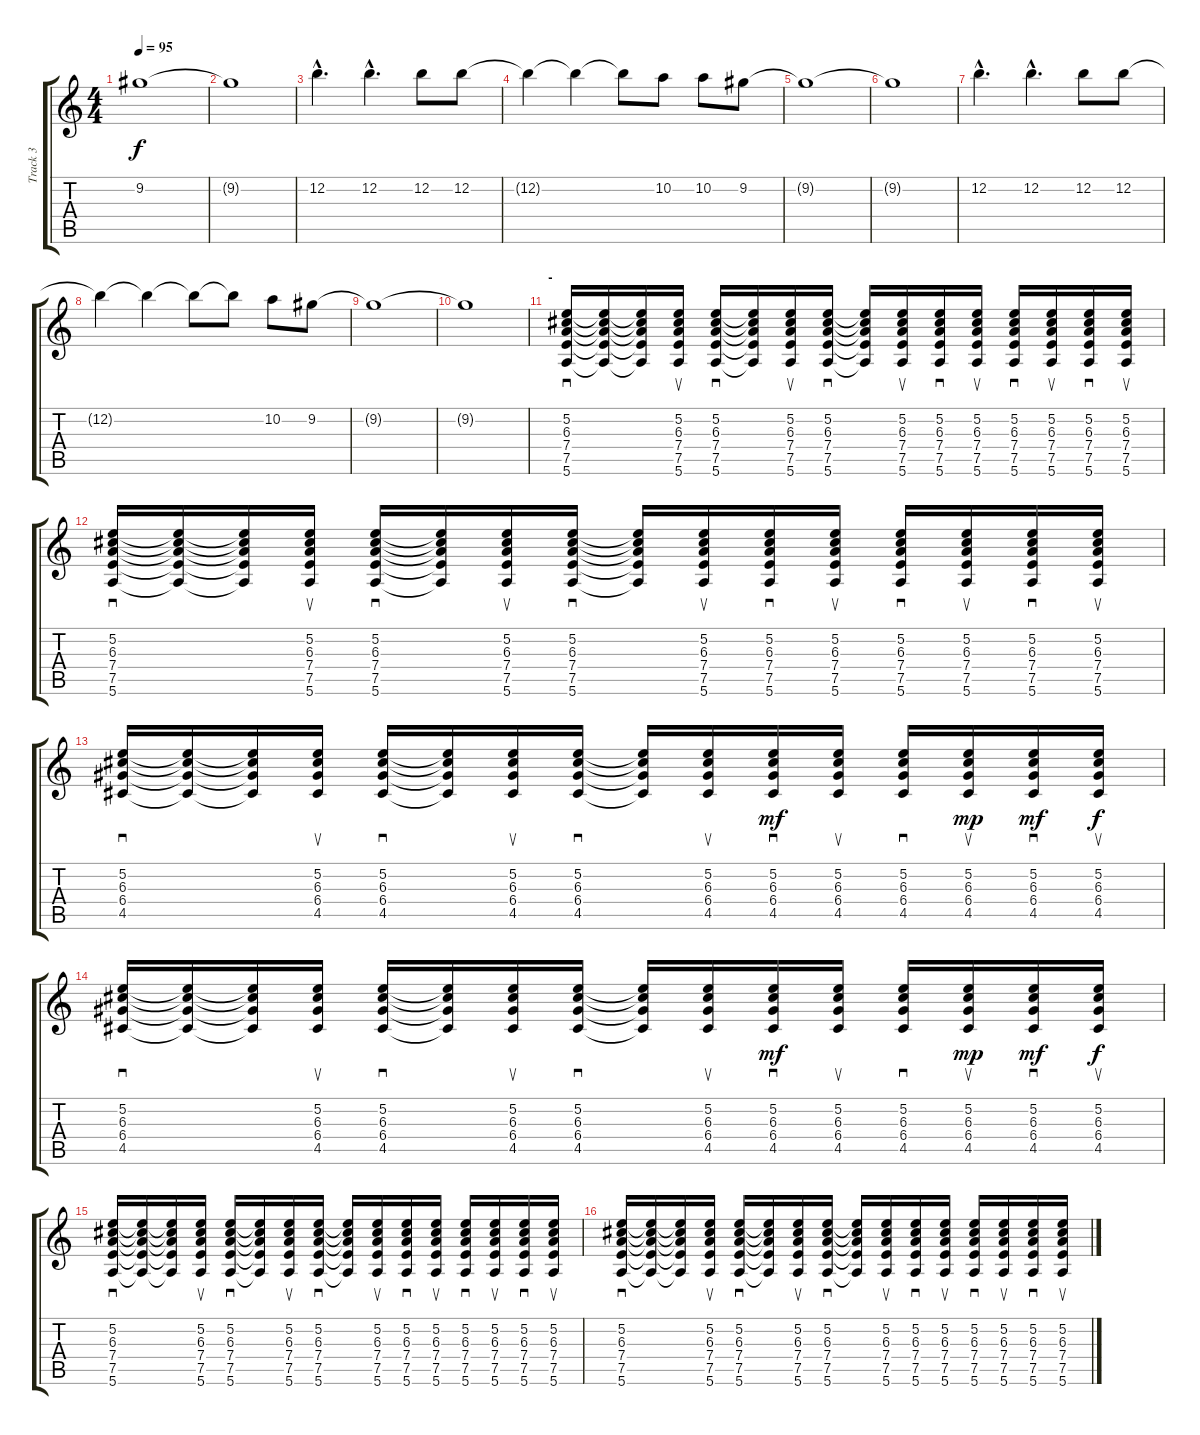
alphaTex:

\track ("Track 3" "Track 3") {instrument electricguitarjazz}
\staff {score tabs}
\tuning (E4 B3 G3 D3 A2 E2) {hide}
\ts (4 4)
\tempo 95
\clef g2
\ks c
9.2{t}.1{dy f} |
9.2{t}.1 |
12.2{hac}.4{d} 12.2{hac}.4{d} 12.2.8 12.2.8 |
12.2{t}.4 12.2{t}.4 12.2{t}.8 10.2.8 10.2.8 9.2.8 |
9.2{t}.1 |
9.2{t}.1 |
12.2{hac}.4{d} 12.2{hac}.4{d} 12.2.8 12.2.8 |
12.2{t}.4 12.2{t}.4 12.2{t}.8 12.2{t}.8 10.2.8 9.2.8 |
9.2{t}.1 |
9.2{t}.1 |
\section ("" "-")
(5.2 6.3 7.4 7.5 5.6).16{sd instrument acousticguitarsteel} (5.2{t} 6.3{t} 7.4{t} 7.5{t} 5.6{t}).16 (5.2{t} 6.3{t} 7.4{t} 7.5{t} 5.6{t}).16 (5.2 6.3 7.4 7.5 5.6).16{su} (5.2 6.3 7.4 7.5 5.6).16{sd} (5.2{t} 6.3{t} 7.4{t} 7.5{t} 5.6{t}).16 (5.2 6.3 7.4 7.5 5.6).16{su} (5.2 6.3 7.4 7.5 5.6).16{sd} (5.2{t} 6.3{t} 7.4{t} 7.5{t} 5.6{t}).16 (5.2 6.3 7.4 7.5 5.6).16{su} (5.2 6.3 7.4 7.5 5.6).16{sd} (5.2 6.3 7.4 7.5 5.6).16{su} (5.2 6.3 7.4 7.5 5.6).16{sd} (5.2 6.3 7.4 7.5 5.6).16{su} (5.2 6.3 7.4 7.5 5.6).16{sd} (5.2 6.3 7.4 7.5 5.6).16{su} |
(5.2 6.3 7.4 7.5 5.6).16{sd} (5.2{t} 6.3{t} 7.4{t} 7.5{t} 5.6{t}).16 (5.2{t} 6.3{t} 7.4{t} 7.5{t} 5.6{t}).16 (5.2 6.3 7.4 7.5 5.6).16{su} (5.2 6.3 7.4 7.5 5.6).16{sd} (5.2{t} 6.3{t} 7.4{t} 7.5{t} 5.6{t}).16 (5.2 6.3 7.4 7.5 5.6).16{su} (5.2 6.3 7.4 7.5 5.6).16{sd} (5.2{t} 6.3{t} 7.4{t} 7.5{t} 5.6{t}).16 (5.2 6.3 7.4 7.5 5.6).16{su} (5.2 6.3 7.4 7.5 5.6).16{sd} (5.2 6.3 7.4 7.5 5.6).16{su} (5.2 6.3 7.4 7.5 5.6).16{sd} (5.2 6.3 7.4 7.5 5.6).16{su} (5.2 6.3 7.4 7.5 5.6).16{sd} (5.2 6.3 7.4 7.5 5.6).16{su} |
(5.2 6.3 6.4 4.5).16{sd} (5.2{t} 6.3{t} 6.4{t} 4.5{t}).16 (5.2{t} 6.3{t} 6.4{t} 4.5{t}).16 (5.2 6.3 6.4 4.5).16{su} (5.2 6.3 6.4 4.5).16{sd} (5.2{t} 6.3{t} 6.4{t} 4.5{t}).16 (5.2 6.3 6.4 4.5).16{su} (5.2 6.3 6.4 4.5).16{sd} (5.2{t} 6.3{t} 6.4{t} 4.5{t}).16 (5.2 6.3 6.4 4.5).16{su} (5.2 6.3 6.4 4.5).16{sd dy mf} (5.2 6.3 6.4 4.5).16{su} (5.2 6.3 6.4 4.5).16{sd} (5.2 6.3 6.4 4.5).16{su dy mp} (5.2 6.3 6.4 4.5).16{sd dy mf} (5.2 6.3 6.4 4.5).16{su dy f} |
(5.2 6.3 6.4 4.5).16{sd} (5.2{t} 6.3{t} 6.4{t} 4.5{t}).16 (5.2{t} 6.3{t} 6.4{t} 4.5{t}).16 (5.2 6.3 6.4 4.5).16{su} (5.2 6.3 6.4 4.5).16{sd} (5.2{t} 6.3{t} 6.4{t} 4.5{t}).16 (5.2 6.3 6.4 4.5).16{su} (5.2 6.3 6.4 4.5).16{sd} (5.2{t} 6.3{t} 6.4{t} 4.5{t}).16 (5.2 6.3 6.4 4.5).16{su} (5.2 6.3 6.4 4.5).16{sd dy mf} (5.2 6.3 6.4 4.5).16{su} (5.2 6.3 6.4 4.5).16{sd} (5.2 6.3 6.4 4.5).16{su dy mp} (5.2 6.3 6.4 4.5).16{sd dy mf} (5.2 6.3 6.4 4.5).16{su dy f} |
(5.2 6.3 7.4 7.5 5.6).16{sd} (5.2{t} 6.3{t} 7.4{t} 7.5{t} 5.6{t}).16 (5.2{t} 6.3{t} 7.4{t} 7.5{t} 5.6{t}).16 (5.2 6.3 7.4 7.5 5.6).16{su} (5.2 6.3 7.4 7.5 5.6).16{sd} (5.2{t} 6.3{t} 7.4{t} 7.5{t} 5.6{t}).16 (5.2 6.3 7.4 7.5 5.6).16{su} (5.2 6.3 7.4 7.5 5.6).16{sd} (5.2{t} 6.3{t} 7.4{t} 7.5{t} 5.6{t}).16 (5.2 6.3 7.4 7.5 5.6).16{su} (5.2 6.3 7.4 7.5 5.6).16{sd} (5.2 6.3 7.4 7.5 5.6).16{su} (5.2 6.3 7.4 7.5 5.6).16{sd} (5.2 6.3 7.4 7.5 5.6).16{su} (5.2 6.3 7.4 7.5 5.6).16{sd} (5.2 6.3 7.4 7.5 5.6).16{su} |
(5.2 6.3 7.4 7.5 5.6).16{sd} (5.2{t} 6.3{t} 7.4{t} 7.5{t} 5.6{t}).16 (5.2{t} 6.3{t} 7.4{t} 7.5{t} 5.6{t}).16 (5.2 6.3 7.4 7.5 5.6).16{su} (5.2 6.3 7.4 7.5 5.6).16{sd} (5.2{t} 6.3{t} 7.4{t} 7.5{t} 5.6{t}).16 (5.2 6.3 7.4 7.5 5.6).16{su} (5.2 6.3 7.4 7.5 5.6).16{sd} (5.2{t} 6.3{t} 7.4{t} 7.5{t} 5.6{t}).16 (5.2 6.3 7.4 7.5 5.6).16{su} (5.2 6.3 7.4 7.5 5.6).16{sd} (5.2 6.3 7.4 7.5 5.6).16{su} (5.2 6.3 7.4 7.5 5.6).16{sd} (5.2 6.3 7.4 7.5 5.6).16{su} (5.2 6.3 7.4 7.5 5.6).16{sd} (5.2 6.3 7.4 7.5 5.6).16{su}
